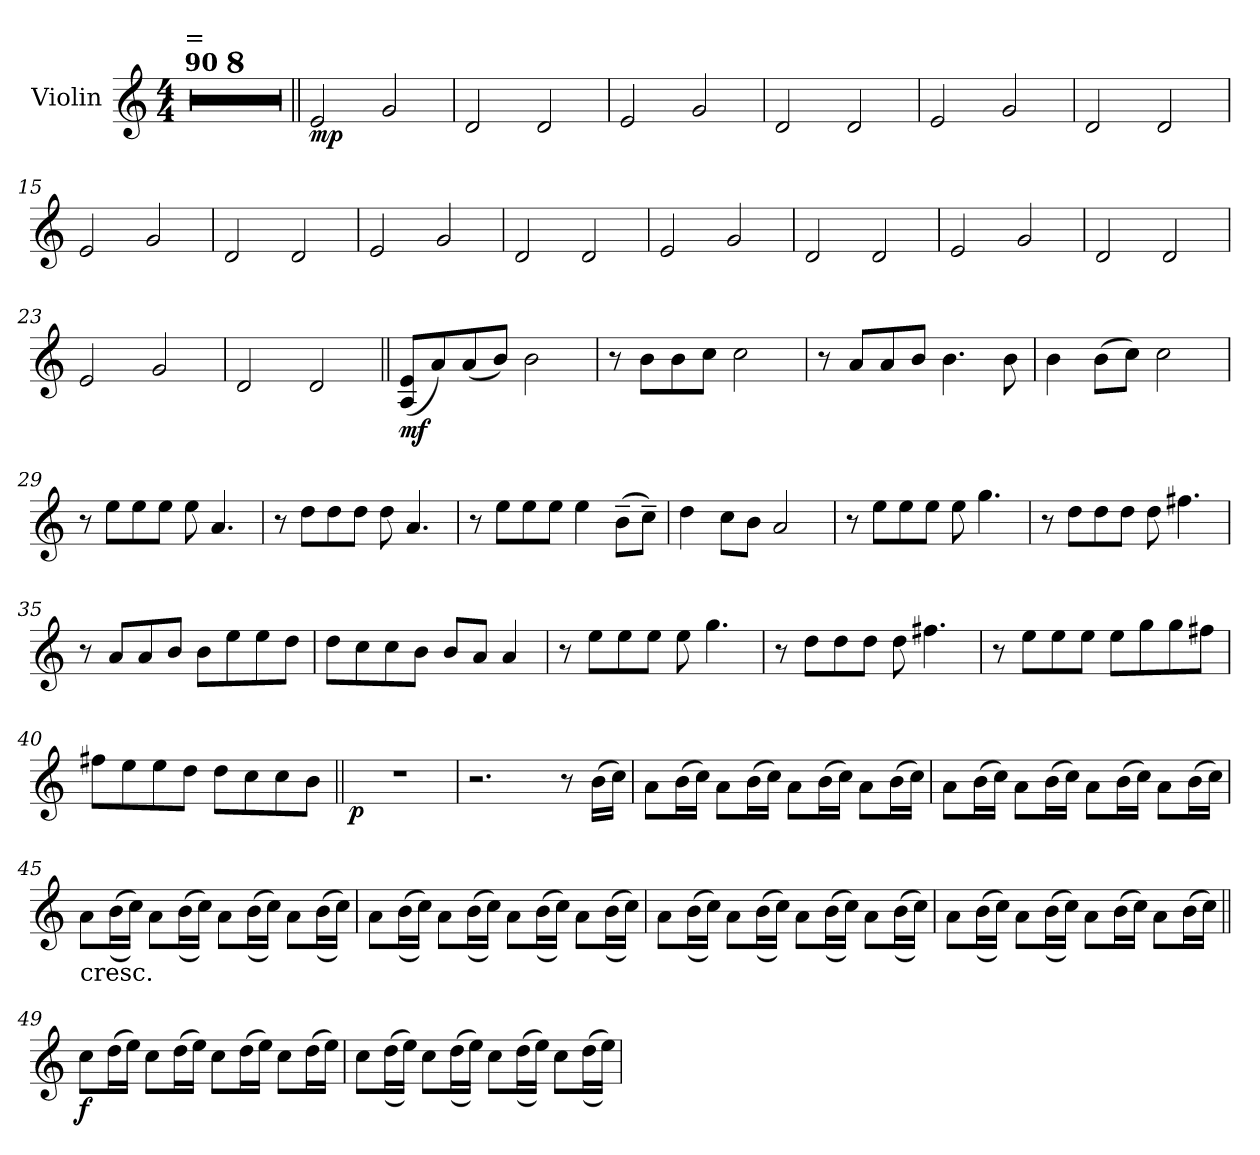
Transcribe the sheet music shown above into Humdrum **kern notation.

**kern	**dynam
*part1	*part1
*staff1	*staff1
*I"Violin	*
*I'Vln	*
*clefG2	*
*k[]	*
*M4/4	*
=1	=1
!LO:TX:a:B:t=90	!
!LO:TX:a:t==	!
!	!LO:DY:b
1r	p
=2	=2
1r	.
=3	=3
1r	.
=4	=4
1r	.
=5	=5
1r	.
=6	=6
1r	.
=7	=7
1r	.
=8	=8
1r	.
=9||	=9||
!	!LO:DY:b
2e/	mp
2g/	.
=10	=10
2d/	.
2d/	.
=11	=11
2e/	.
2g/	.
=12	=12
2d/	.
2d/	.
=13	=13
2e/	.
2g/	.
=14	=14
2d/	.
2d/	.
=15	=15
2e/	.
2g/	.
=16	=16
2d/	.
2d/	.
=17	=17
2e/	.
2g/	.
!!LO:LB:g=z
=18	=18
2d/	.
2d/	.
=19	=19
2e/	.
2g/	.
=20	=20
2d/	.
2d/	.
=21	=21
2e/	.
2g/	.
=22	=22
2d/	.
2d/	.
=23	=23
2e/	.
2g/	.
=24	=24
2d/	.
2d/	.
=25||	=25||
!	!LO:DY:b
(8A/ 8e/L	mf
8a/)	.
(8a/	.
8b/J)	.
2b\	.
=26	=26
8r	.
8b\L	.
8b\	.
8cc\J	.
2cc\	.
=27	=27
8r	.
8a/L	.
8a/	.
8b/J	.
4.b\	.
8b\	.
=28	=28
4b\	.
(8b\L	.
8cc\J)	.
2cc\	.
!!LO:LB:g=z
=29	=29
8r	.
8ee\L	.
8ee\	.
8ee\J	.
8ee\	.
4.a/	.
=30	=30
8r	.
8dd\L	.
8dd\	.
8dd\J	.
8dd\	.
4.a/	.
=31	=31
8r	.
8ee\L	.
8ee\	.
8ee\J	.
4ee\	.
(8b~\L	.
8cc~\J)	.
=32	=32
4dd\	.
8cc\L	.
8b\J	.
2a/	.
=33	=33
8r	.
8ee\L	.
8ee\	.
8ee\J	.
8ee\	.
4.gg\	.
=34	=34
8r	.
8dd\L	.
8dd\	.
8dd\J	.
8dd\	.
4.ff#X\	.
=35	=35
8r	.
8a/L	.
8a/	.
8b/J	.
8b\L	.
8ee\	.
8ee\	.
8dd\J	.
!!LO:LB:g=z
=36	=36
8dd\L	.
8cc\	.
8cc\	.
8b\J	.
8b/L	.
8a/J	.
4a/	.
=37	=37
8r	.
8ee\L	.
8ee\	.
8ee\J	.
8ee\	.
4.gg\	.
=38	=38
8r	.
8dd\L	.
8dd\	.
8dd\J	.
8dd\	.
4.ff#X\	.
=39	=39
8r	.
8ee\L	.
8ee\	.
8ee\J	.
8ee\L	.
8gg\	.
8gg\	.
8ff#X\J	.
=40	=40
8ff#X\L	.
8ee\	.
8ee\	.
8dd\J	.
8dd\L	.
8cc\	.
8cc\	.
8b\J	.
=41||	=41||
!	!LO:DY:b
1r	p
=42	=42
2.r	.
8r	.
(16b\LL	.
16cc\JJ)	.
!!LO:LB:g=z
=43	=43
8a\L	.
(16b\L	.
16cc\JJ)	.
8a\L	.
(16b\L	.
16cc\JJ)	.
8a\L	.
(16b\L	.
16cc\JJ)	.
8a\L	.
(16b\L	.
16cc\JJ)	.
=44	=44
8a\L	.
(16b\L	.
16cc\JJ)	.
8a\L	.
(16b\L	.
16cc\JJ)	.
8a\L	.
(16b\L	.
16cc\JJ)	.
8a\L	.
(16b\L	.
16cc\JJ)	.
=45	=45
!LO:TX:b:t=cresc.	!
8a\L	.
((16b\L	.
16cc\JJ))	.
8a\L	.
((16b\L	.
16cc\JJ))	.
8a\L	.
((16b\L	.
16cc\JJ))	.
8a\L	.
((16b\L	.
16cc\JJ))	.
=46	=46
8a\L	.
((16b\L	.
16cc\JJ))	.
8a\L	.
((16b\L	.
16cc\JJ))	.
8a\L	.
((16b\L	.
16cc\JJ))	.
8a\L	.
((16b\L	.
16cc\JJ))	.
!!LO:LB:g=z
=47	=47
8a\L	.
((16b\L	.
16cc\JJ))	.
8a\L	.
((16b\L	.
16cc\JJ))	.
8a\L	.
((16b\L	.
16cc\JJ))	.
8a\L	.
((16b\L	.
16cc\JJ))	.
=48	=48
8a\L	.
((16b\L	.
16cc\JJ))	.
8a\L	.
((16b\L	.
16cc\JJ))	.
8a\L	.
(16b\L	.
16cc\JJ)	.
8a\L	.
(16b\L	.
16cc\JJ)	.
=49||	=49||
!	!LO:DY:b
8cc\L	f
(16dd\L	.
16ee\JJ)	.
8cc\L	.
(16dd\L	.
16ee\JJ)	.
8cc\L	.
(16dd\L	.
16ee\JJ)	.
8cc\L	.
(16dd\L	.
16ee\JJ)	.
=50	=50
8cc\L	.
((16dd\L	.
16ee\JJ))	.
8cc\L	.
((16dd\L	.
16ee\JJ))	.
8cc\L	.
((16dd\L	.
16ee\JJ))	.
8cc\L	.
((16dd\L	.
16ee\JJ))	.
=	=
*-	*-
